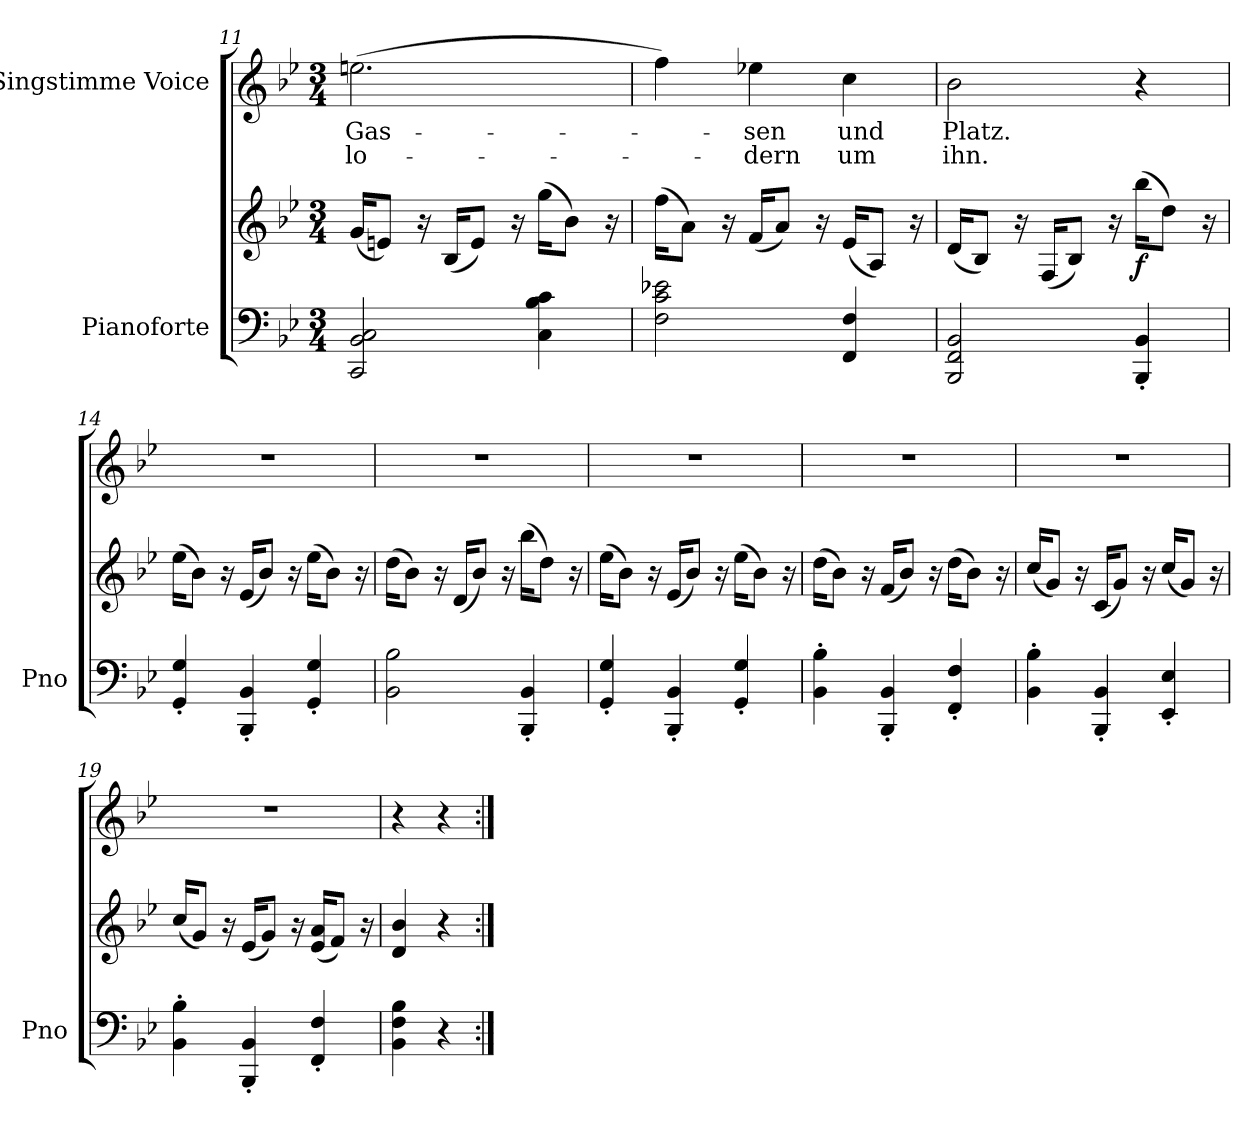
**kern	**kern	**dynam	**kern	**text	**text
*part2	*part2	*part2	*part1	*part1	*part1
*staff3	*staff2	*staff2/3	*staff1	*staff1	*staff1
*I"Pianoforte	*	*	*I"Singstimme Voice	*	*
*I'Pno	*	*	*	*	*
*clefF4	*clefG2	*	*clefG2	*	*
*k[b-e-]	*k[b-e-]	*	*k[b-e-]	*	*
*M3/4	*M3/4	*	*M3/4	*	*
=11	=11	=11	=11	=11	=11
2CC/ 2BB-/ 2C/	(16g/KL	.	(2.een\	Gas-	lo-
.	8en/J)	.	.	.	.
.	16r	.	.	.	.
.	(16B-/KL	.	.	.	.
.	8e/J)	.	.	.	.
.	16r	.	.	.	.
4C\ 4B-\ 4c\	(16gg\KL	.	.	.	.
.	8b-\J)	.	.	.	.
.	16r	.	.	.	.
=12	=12	=12	=12	=12	=12
2F\ 2c\ 2e-X\	(16ff\KL	.	4ff\)	.	.
.	8a\J)	.	.	.	.
.	16r	.	.	.	.
.	(16f/KL	.	4ee-X\	-sen	-dern
.	8a/J)	.	.	.	.
.	16r	.	.	.	.
4FF/ 4F/	(16e-/KL	.	4cc\	und	um
.	8A/J)	.	.	.	.
.	16r	.	.	.	.
=13	=13	=13	=13	=13	=13
2BBB-/ 2FF/ 2BB-/	(16d/KL	.	2b-\	Platz.	ihn.
.	8B-/J)	.	.	.	.
.	16r	.	.	.	.
.	(16F/KL	.	.	.	.
.	8B-/J)	.	.	.	.
.	16r	.	.	.	.
!	!	!LO:DY:b	!	!	!
4BBB-/' 4BB-/'	(16bb-\KL	f	4r	.	.
.	8dd\J)	.	.	.	.
.	16r	.	.	.	.
=14	=14	=14	=14	=14	=14
4GG/' 4G/'	(16ee-\KL	.	2.r	.	.
.	8b-\J)	.	.	.	.
.	16r	.	.	.	.
4BBB-/' 4BB-/'	(16e-/KL	.	.	.	.
.	8b-/J)	.	.	.	.
.	16r	.	.	.	.
4GG/' 4G/'	(16ee-\KL	.	.	.	.
.	8b-\J)	.	.	.	.
.	16r	.	.	.	.
=15	=15	=15	=15	=15	=15
2BB-\ 2B-\	(16dd\KL	.	2.r	.	.
.	8b-\J)	.	.	.	.
.	16r	.	.	.	.
.	(16d/KL	.	.	.	.
.	8b-/J)	.	.	.	.
.	16r	.	.	.	.
4BBB-/' 4BB-/'	(16bb-\KL	.	.	.	.
.	8dd\J)	.	.	.	.
.	16r	.	.	.	.
=16	=16	=16	=16	=16	=16
4GG/' 4G/'	(16ee-\KL	.	2.r	.	.
.	8b-\J)	.	.	.	.
.	16r	.	.	.	.
4BBB-/' 4BB-/'	(16e-/KL	.	.	.	.
.	8b-/J)	.	.	.	.
.	16r	.	.	.	.
4GG/' 4G/'	(16ee-\KL	.	.	.	.
.	8b-\J)	.	.	.	.
.	16r	.	.	.	.
=17	=17	=17	=17	=17	=17
4BB-\' 4B-\'	(16dd\KL	.	2.r	.	.
.	8b-\J)	.	.	.	.
.	16r	.	.	.	.
4BBB-/' 4BB-/'	(16f/KL	.	.	.	.
.	8b-/J)	.	.	.	.
.	16r	.	.	.	.
4FF/' 4F/'	(16dd\KL	.	.	.	.
.	8b-\J)	.	.	.	.
.	16r	.	.	.	.
=18	=18	=18	=18	=18	=18
4BB-\' 4B-\'	(16cc/KL	.	2.r	.	.
.	8g/J)	.	.	.	.
.	16r	.	.	.	.
4BBB-/' 4BB-/'	(16c/KL	.	.	.	.
.	8g/J)	.	.	.	.
.	16r	.	.	.	.
4EE-/' 4E-/'	(16cc/KL	.	.	.	.
.	8g/J)	.	.	.	.
.	16r	.	.	.	.
=19	=19	=19	=19	=19	=19
4BB-\' 4B-\'	(16cc/KL	.	2.r	.	.
.	8g/J)	.	.	.	.
.	16r	.	.	.	.
4BBB-/' 4BB-/'	(16e-/KL	.	.	.	.
.	8g/J)	.	.	.	.
.	16r	.	.	.	.
4FF/' 4F/'	(16e-/ 16a/KL	.	.	.	.
.	8f/J)	.	.	.	.
.	16r	.	.	.	.
=20	=20	=20	=20	=20	=20
4BB-\ 4F\ 4B-\	4d/ 4b-/	.	4r	.	.
4r	4r	.	4r	.	.
=:|!	=:|!	=:|!	=:|!	=:|!	=:|!
*-	*-	*-	*-	*-	*-
